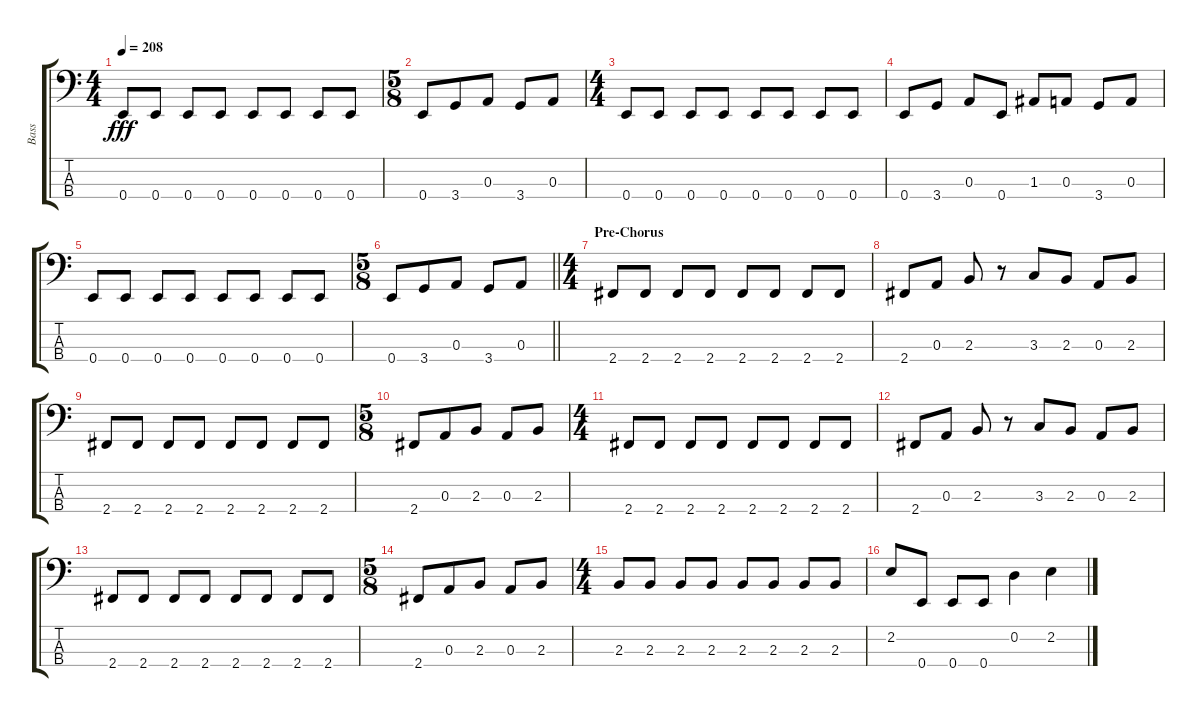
\track ("Bass" "Bass") {instrument electricbassfinger}
\staff {score tabs}
\tuning (G2 D2 A1 E1) {hide}
\ts (4 4)
\tempo 208
\clef f4
\ks c
0.4.8{dy fff} 0.4.8 0.4.8 0.4.8 0.4.8 0.4.8 0.4.8 0.4.8 |
\ts (5 8)
0.4.8 3.4.8 0.3.8 3.4.8 0.3.8 |
\ts (4 4)
0.4.8 0.4.8 0.4.8 0.4.8 0.4.8 0.4.8 0.4.8 0.4.8 |
0.4.8 3.4.8 0.3.8 0.4.8 1.3.8 0.3.8 3.4.8 0.3.8 |
0.4.8 0.4.8 0.4.8 0.4.8 0.4.8 0.4.8 0.4.8 0.4.8 |
\ts (5 8)
\barLineRight lightlight
0.4.8 3.4.8 0.3.8 3.4.8 0.3.8 |
\ts (4 4)
\section ("" "Pre-Chorus")
2.4.8 2.4.8 2.4.8 2.4.8 2.4.8 2.4.8 2.4.8 2.4.8 |
2.4.8 0.3.8 2.3.8 r.8 3.3.8 2.3.8 0.3.8 2.3.8 |
2.4.8 2.4.8 2.4.8 2.4.8 2.4.8 2.4.8 2.4.8 2.4.8 |
\ts (5 8)
2.4.8 0.3.8 2.3.8 0.3.8 2.3.8 |
\ts (4 4)
2.4.8 2.4.8 2.4.8 2.4.8 2.4.8 2.4.8 2.4.8 2.4.8 |
2.4.8 0.3.8 2.3.8 r.8 3.3.8 2.3.8 0.3.8 2.3.8 |
2.4.8 2.4.8 2.4.8 2.4.8 2.4.8 2.4.8 2.4.8 2.4.8 |
\ts (5 8)
2.4.8 0.3.8 2.3.8 0.3.8 2.3.8 |
\ts (4 4)
2.3.8 2.3.8 2.3.8 2.3.8 2.3.8 2.3.8 2.3.8 2.3.8 |
2.2.8 0.4.8 0.4.8 0.4.8 0.2.4 2.2.4
